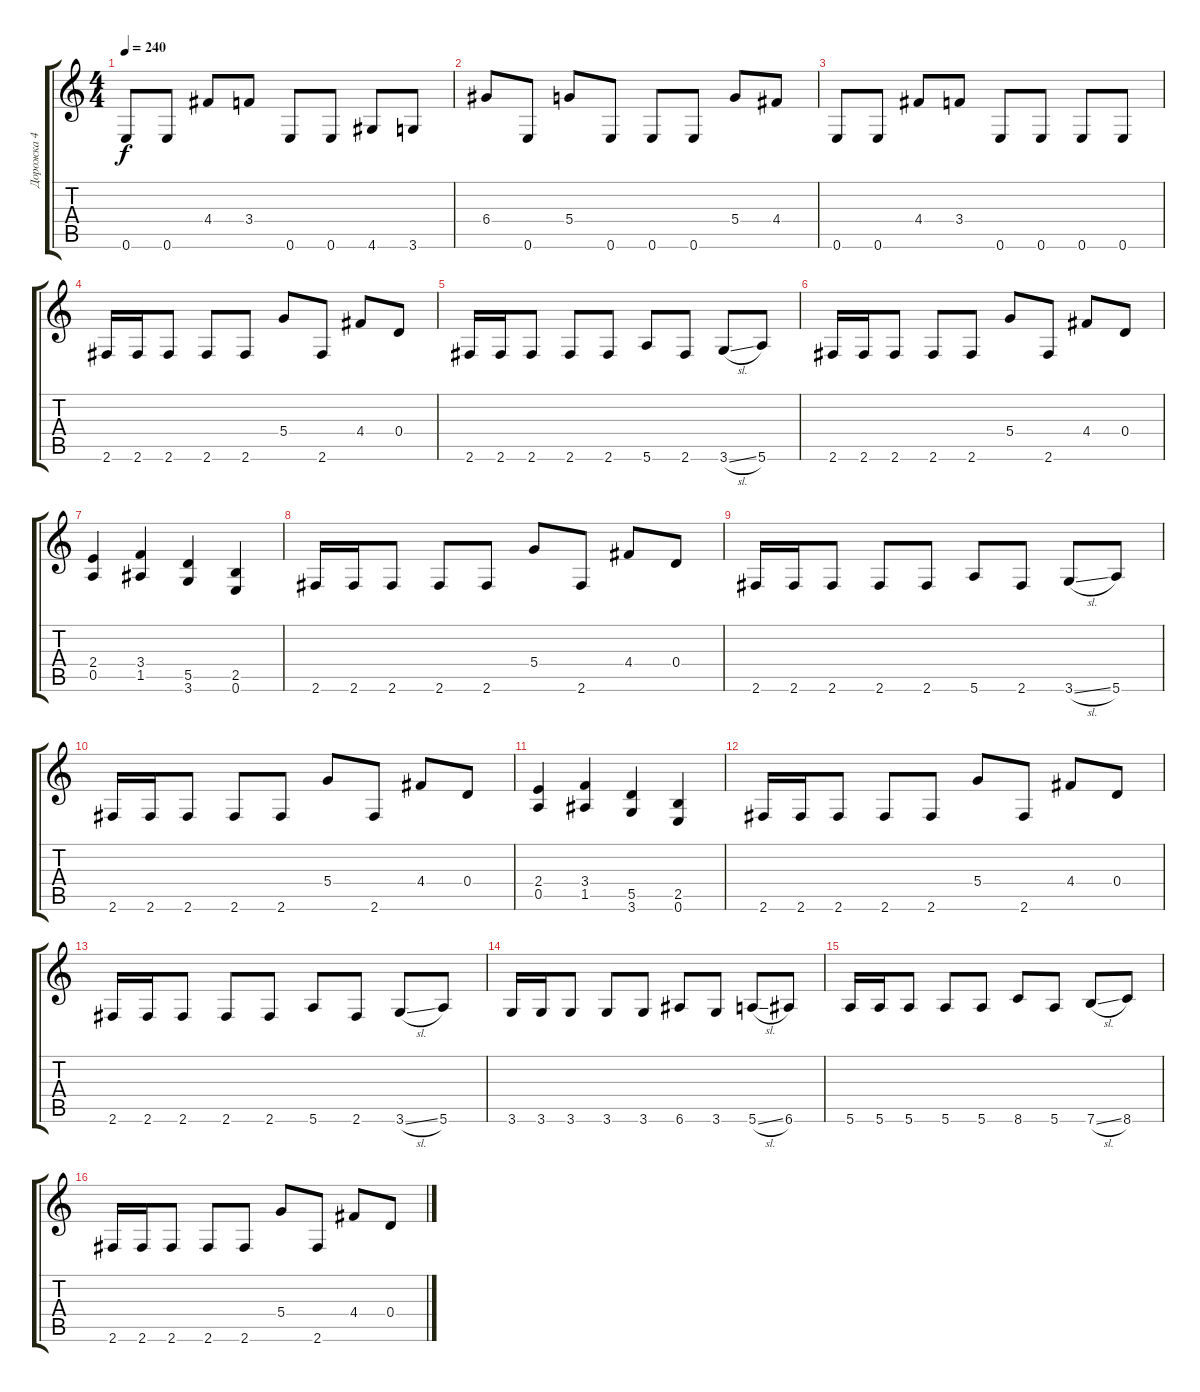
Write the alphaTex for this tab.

\track ("Дорожка 4" "Дорожка 4") {instrument distortionguitar}
\staff {score tabs}
\tuning (E4 B3 G3 D3 A2 E2) {hide}
\ts (4 4)
\tempo 240
\clef g2
\ks c
0.6.8{dy f} 0.6.8 4.4.8 3.4.8 0.6.8 0.6.8 4.6.8 3.6.8 |
6.4.8 0.6.8 5.4.8 0.6.8 0.6.8 0.6.8 5.4.8 4.4.8 |
0.6.8 0.6.8 4.4.8 3.4.8 0.6.8 0.6.8 0.6.8 0.6.8 |
2.6.16 2.6.16 2.6.8 2.6.8 2.6.8 5.4.8 2.6.8 4.4.8 0.4.8 |
2.6.16 2.6.16 2.6.8 2.6.8 2.6.8 5.6.8 2.6.8 3.6{sl}.8 5.6.8 |
2.6.16 2.6.16 2.6.8 2.6.8 2.6.8 5.4.8 2.6.8 4.4.8 0.4.8 |
(2.4 0.5).4 (3.4 1.5).4 (5.5 3.6).4 (2.5 0.6).4 |
2.6.16 2.6.16 2.6.8 2.6.8 2.6.8 5.4.8 2.6.8 4.4.8 0.4.8 |
2.6.16 2.6.16 2.6.8 2.6.8 2.6.8 5.6.8 2.6.8 3.6{sl}.8 5.6.8 |
2.6.16 2.6.16 2.6.8 2.6.8 2.6.8 5.4.8 2.6.8 4.4.8 0.4.8 |
(2.4 0.5).4 (3.4 1.5).4 (5.5 3.6).4 (2.5 0.6).4 |
2.6.16 2.6.16 2.6.8 2.6.8 2.6.8 5.4.8 2.6.8 4.4.8 0.4.8 |
2.6.16 2.6.16 2.6.8 2.6.8 2.6.8 5.6.8 2.6.8 3.6{sl}.8 5.6.8 |
3.6.16 3.6.16 3.6.8 3.6.8 3.6.8 6.6.8 3.6.8 5.6{sl}.8 6.6.8 |
5.6.16 5.6.16 5.6.8 5.6.8 5.6.8 8.6.8 5.6.8 7.6{sl}.8 8.6.8 |
2.6.16 2.6.16 2.6.8 2.6.8 2.6.8 5.4.8 2.6.8 4.4.8 0.4.8
